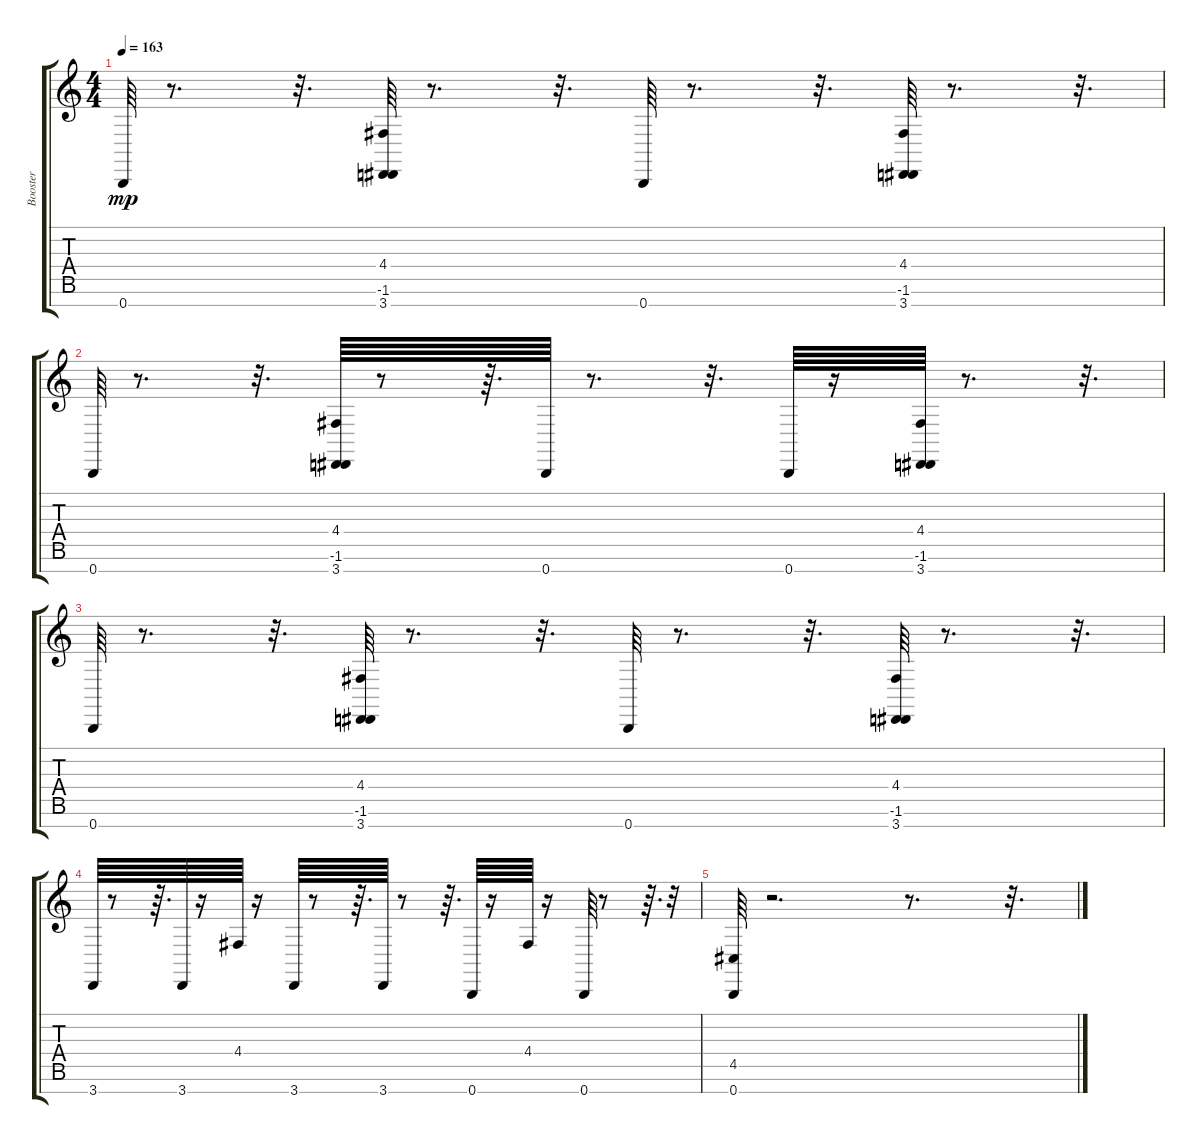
\track ("Booster" "Booster") {instrument acousticgrandpiano}
\staff {score tabs}
\tuning (E4 B3 G3 D3 A2 E2 B1) {hide}
\ts (4 4)
\tempo 163
\clef g2
\ks c
0.7.64{dy mp} r.8{d} r.32{d} (4.4 -1.6 3.7).64 r.8{d} r.32{d} 0.7.64 r.8{d} r.32{d} (4.4 -1.6 3.7).64 r.8{d} r.32{d} |
0.7.64 r.8{d} r.32{d} (4.4 -1.6 3.7).64 r.8 r.64{d} 0.7.64 r.8{d} r.32{d} 0.7.64 r.16 (4.4 -1.6 3.7).64 r.8{d} r.32{d} |
0.7.64 r.8{d} r.32{d} (4.4 -1.6 3.7).64 r.8{d} r.32{d} 0.7.64 r.8{d} r.32{d} (4.4 -1.6 3.7).64 r.8{d} r.32{d} |
3.7.64 r.8 r.64{d} 3.7.64 r.16 4.4.64 r.16 3.7.64 r.8 r.64{d} 3.7.64 r.8 r.64{d} 0.7.64 r.16 4.4.64 r.16 0.7.64 r.8 r.64{d} r.32 |
(4.5 0.7).64 r.2{d} r.8{d} r.32{d}
